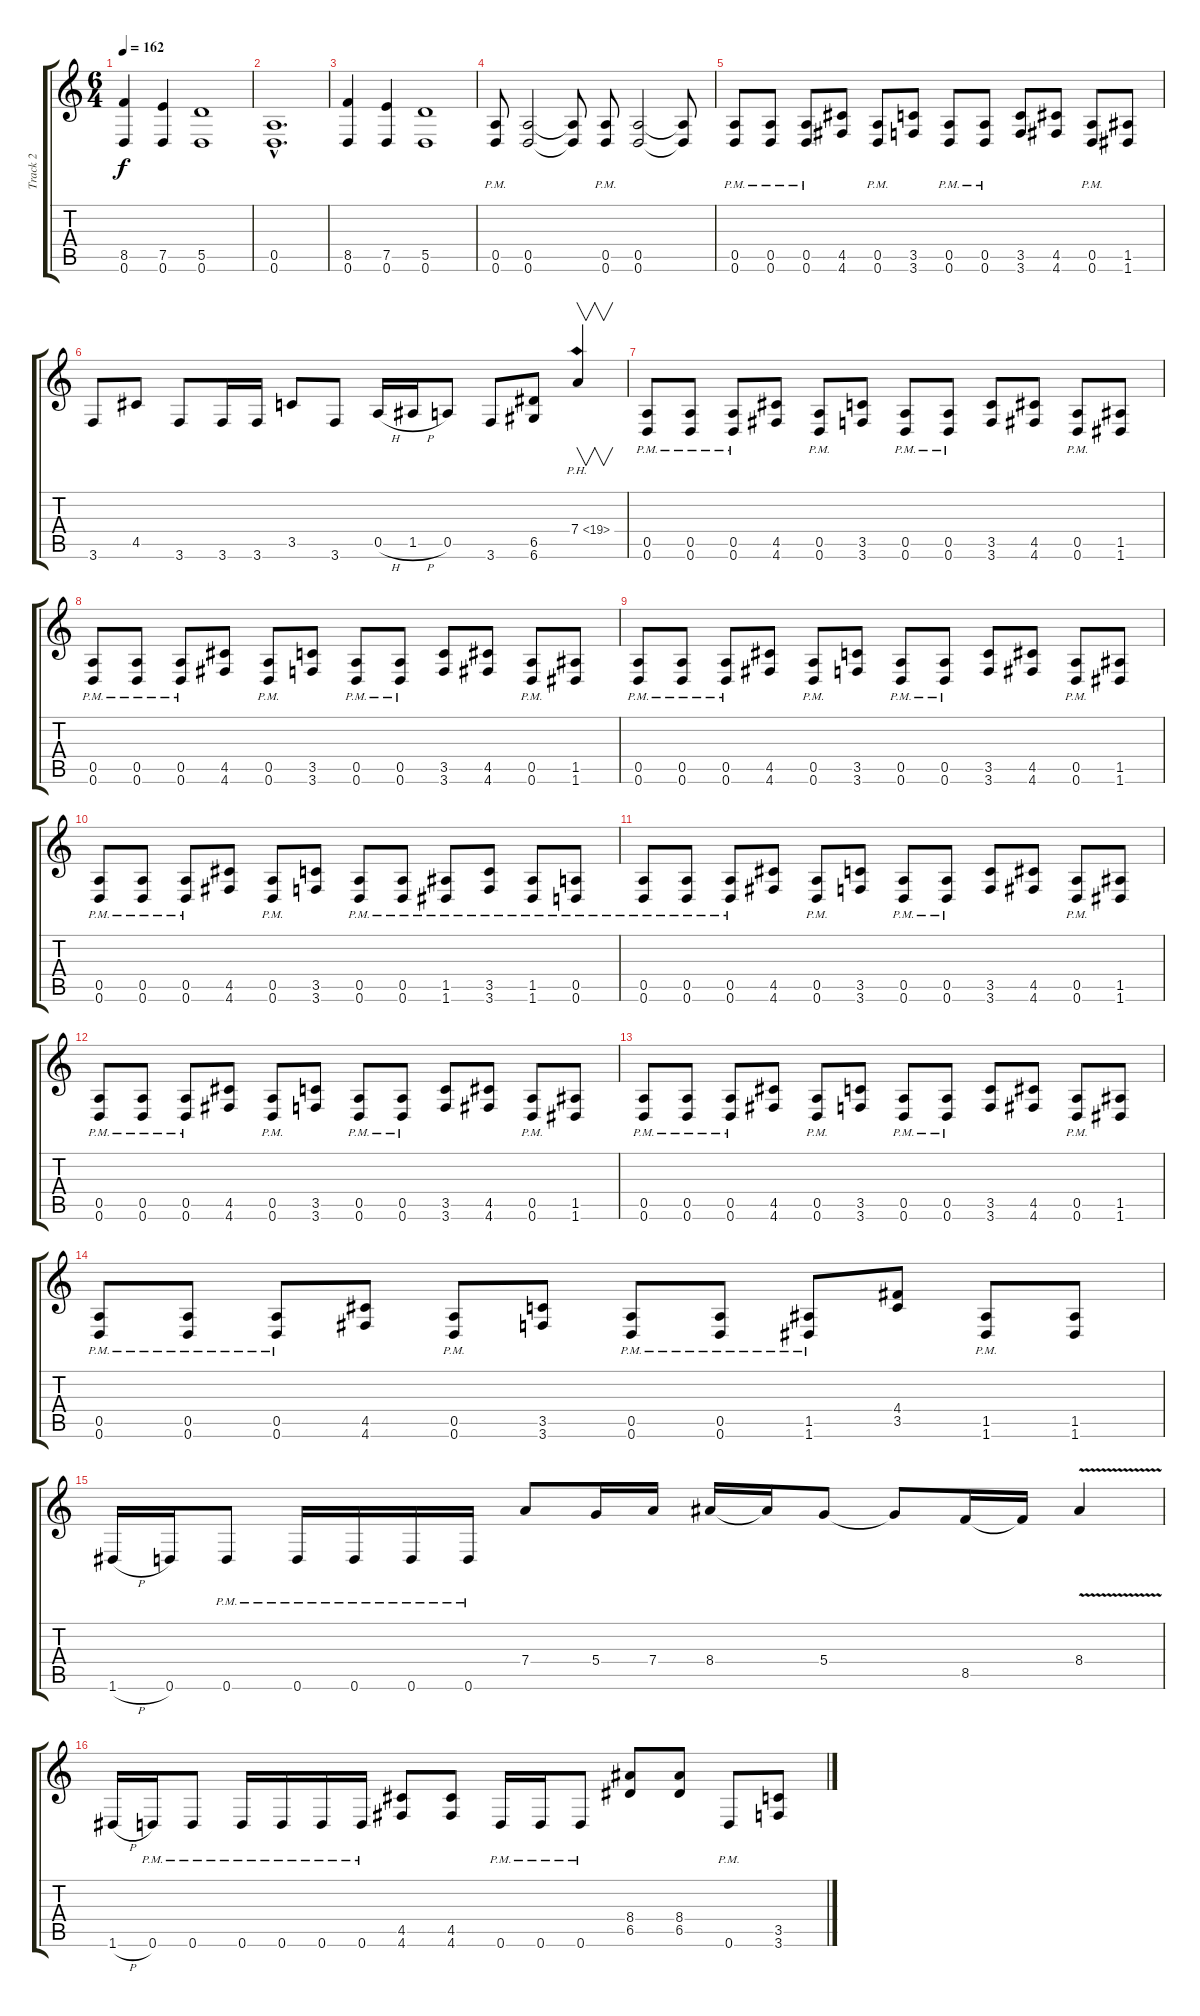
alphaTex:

\track ("Track 2" "Track 2") {instrument distortionguitar}
\staff {score tabs}
\tuning (E4 B3 G3 D3 A2 D2) {hide}
\ts (6 4)
\tempo 162
\clef g2
\ks c
(8.5 0.6).4{dy f} (7.5 0.6).4 (5.5 0.6).1 |
(0.5{hac} 0.6{hac}).1{d} |
(8.5 0.6).4 (7.5 0.6).4 (5.5 0.6).1 |
(0.5{pm} 0.6{pm}).8 (0.5 0.6).2 (0.5{t} 0.6{t}).8 (0.5{pm} 0.6{pm}).8 (0.5 0.6).2 (0.5{t} 0.6{t}).8 |
(0.5{pm} 0.6{pm}).8 (0.5{pm} 0.6{pm}).8 (0.5{pm} 0.6{pm}).8 (4.5 4.6).8 (0.5{pm} 0.6{pm}).8 (3.5 3.6).8 (0.5{pm} 0.6{pm}).8 (0.5{pm} 0.6{pm}).8 (3.5 3.6).8 (4.5 4.6).8 (0.5{pm} 0.6{pm}).8 (1.5 1.6).8 |
3.6.8 4.5.8 3.6.8 3.6.16 3.6.16 3.5.8 3.6.8 0.5{h}.16 1.5{h}.16 0.5.8 3.6.8 (6.5 6.6).8 7.4{ph 12}.4{v} |
(0.5{pm} 0.6{pm}).8 (0.5{pm} 0.6{pm}).8 (0.5{pm} 0.6{pm}).8 (4.5 4.6).8 (0.5{pm} 0.6{pm}).8 (3.5 3.6).8 (0.5{pm} 0.6{pm}).8 (0.5{pm} 0.6{pm}).8 (3.5 3.6).8 (4.5 4.6).8 (0.5{pm} 0.6{pm}).8 (1.5 1.6).8 |
(0.5{pm} 0.6{pm}).8 (0.5{pm} 0.6{pm}).8 (0.5{pm} 0.6{pm}).8 (4.5 4.6).8 (0.5{pm} 0.6{pm}).8 (3.5 3.6).8 (0.5{pm} 0.6{pm}).8 (0.5{pm} 0.6{pm}).8 (3.5 3.6).8 (4.5 4.6).8 (0.5{pm} 0.6{pm}).8 (1.5 1.6).8 |
(0.5{pm} 0.6{pm}).8 (0.5{pm} 0.6{pm}).8 (0.5{pm} 0.6{pm}).8 (4.5 4.6).8 (0.5{pm} 0.6{pm}).8 (3.5 3.6).8 (0.5{pm} 0.6{pm}).8 (0.5{pm} 0.6{pm}).8 (3.5 3.6).8 (4.5 4.6).8 (0.5{pm} 0.6{pm}).8 (1.5 1.6).8 |
(0.5{pm} 0.6{pm}).8 (0.5{pm} 0.6{pm}).8 (0.5{pm} 0.6{pm}).8 (4.5 4.6).8 (0.5{pm} 0.6{pm}).8 (3.5 3.6).8 (0.5{pm} 0.6{pm}).8 (0.5{pm} 0.6{pm}).8 (1.5{pm} 1.6{pm}).8 (3.5{pm} 3.6{pm}).8 (1.5{pm} 1.6{pm}).8 (0.5{pm} 0.6{pm}).8 |
(0.5{pm} 0.6{pm}).8 (0.5{pm} 0.6{pm}).8 (0.5{pm} 0.6{pm}).8 (4.5 4.6).8 (0.5{pm} 0.6{pm}).8 (3.5 3.6).8 (0.5{pm} 0.6{pm}).8 (0.5{pm} 0.6{pm}).8 (3.5 3.6).8 (4.5 4.6).8 (0.5{pm} 0.6{pm}).8 (1.5 1.6).8 |
(0.5{pm} 0.6{pm}).8 (0.5{pm} 0.6{pm}).8 (0.5{pm} 0.6{pm}).8 (4.5 4.6).8 (0.5{pm} 0.6{pm}).8 (3.5 3.6).8 (0.5{pm} 0.6{pm}).8 (0.5{pm} 0.6{pm}).8 (3.5 3.6).8 (4.5 4.6).8 (0.5{pm} 0.6{pm}).8 (1.5 1.6).8 |
(0.5{pm} 0.6{pm}).8 (0.5{pm} 0.6{pm}).8 (0.5{pm} 0.6{pm}).8 (4.5 4.6).8 (0.5{pm} 0.6{pm}).8 (3.5 3.6).8 (0.5{pm} 0.6{pm}).8 (0.5{pm} 0.6{pm}).8 (3.5 3.6).8 (4.5 4.6).8 (0.5{pm} 0.6{pm}).8 (1.5 1.6).8 |
(0.5{pm} 0.6{pm}).8 (0.5{pm} 0.6{pm}).8 (0.5{pm} 0.6{pm}).8 (4.5 4.6).8 (0.5{pm} 0.6{pm}).8 (3.5 3.6).8 (0.5{pm} 0.6{pm}).8 (0.5{pm} 0.6{pm}).8 (1.5{pm} 1.6{pm}).8 (4.4 3.5).8 (1.5{pm} 1.6{pm}).8 (1.5 1.6).8 |
1.6{h}.16 0.6.16 0.6{pm}.8 0.6{pm}.16 0.6{pm}.16 0.6{pm}.16 0.6{pm}.16 7.4.8 5.4.16 7.4.16 8.4.16 8.4{t}.16 5.4.8 5.4{t}.8 8.5.16 8.5{t}.16 8.4{v}.4 |
1.6{h}.16 0.6{pm}.16 0.6{pm}.8 0.6{pm}.16 0.6{pm}.16 0.6{pm}.16 0.6{pm}.16 (4.5 4.6).8 (4.5 4.6).8 0.6{pm}.16 0.6{pm}.16 0.6{pm}.8 (8.4 6.5).8 (8.4 6.5).8 0.6{pm}.8 (3.5 3.6).8
